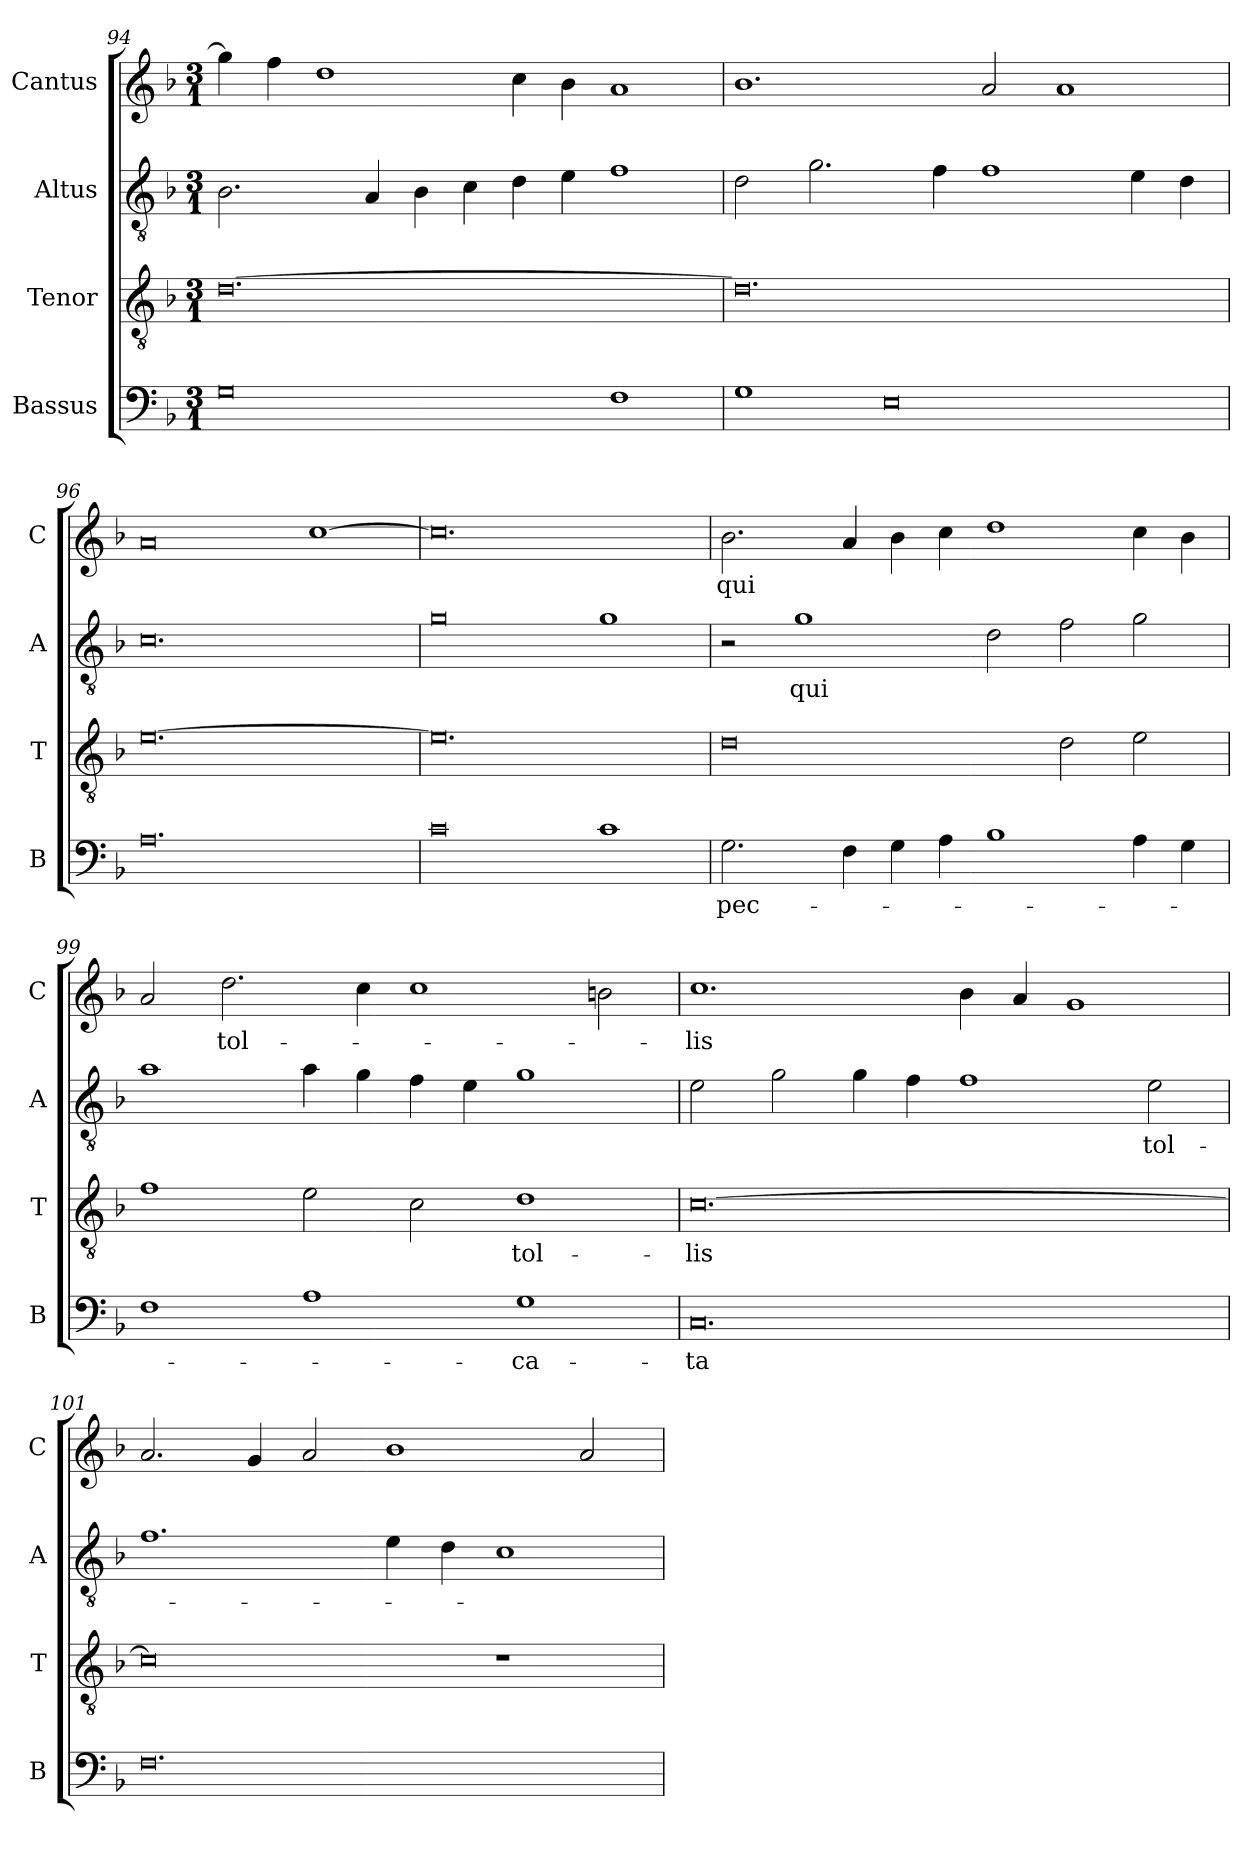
**kern	**text	**kern	**text	**kern	**text	**kern	**text
*part4	*part4	*part3	*part3	*part2	*part2	*part1	*part1
*staff4	*staff4	*staff3	*staff3	*staff2	*staff2	*staff1	*staff1
*I"Bassus	*	*I"Tenor	*	*I"Altus	*	*I"Cantus	*
*I'B	*	*I'T	*	*I'A	*	*I'C	*
*clefF4	*	*clefGv2	*	*clefGv2	*	*clefG2	*
*k[b-]	*	*k[b-]	*	*k[b-]	*	*k[b-]	*
*F:	*	*F:	*	*F:	*	*F:	*
*M3/1	*	*M3/1	*	*M3/1	*	*M3/1	*
=94	=94	=94	=94	=94	=94	=94	=94
0G	.	[0.d	.	2.B-\	.	4gg\]	.
.	.	.	.	.	.	4ff\	.
.	.	.	.	.	.	1dd	.
.	.	.	.	4A/	.	.	.
.	.	.	.	4B-\	.	.	.
.	.	.	.	4c\	.	.	.
.	.	.	.	4d\	.	4cc\	.
.	.	.	.	4e\	.	4b-\	.
1F	.	.	.	1f	.	1a	.
=95	=95	=95	=95	=95	=95	=95	=95
1G	.	0.d]	.	2d\	.	1.b-	.
.	.	.	.	2.g\	.	.	.
0E	.	.	.	.	.	.	.
.	.	.	.	4f\	.	.	.
.	.	.	.	1f	.	2a/	.
.	.	.	.	.	.	1a	.
.	.	.	.	4e\	.	.	.
.	.	.	.	4d\	.	.	.
=96	=96	=96	=96	=96	=96	=96	=96
0.A	.	[0.e	.	0.c	.	0a	.
.	.	.	.	.	.	[1cc	.
=97	=97	=97	=97	=97	=97	=97	=97
0c	.	0.e]	.	0g	.	0.cc]	.
1c	.	.	.	1g	.	.	.
!!LO:LB:g=z
=98	=98	=98	=98	=98	=98	=98	=98
!	!LO:LY:b	!	!	!	!	!	!
!	!	!	!	!	!	!	!LO:LY:b
2.G\	pec-	0d	.	2r	.	2.b-\	qui
!	!	!	!	!	!LO:LY:b	!	!
.	.	.	.	1g	qui	.	.
4F\	.	.	.	.	.	4a/	.
4G\	.	.	.	.	.	4b-\	.
4A\	.	.	.	.	.	4cc\	.
1B-	.	.	.	2d\	.	1dd	.
.	.	2d\	.	2f\	.	.	.
4A\	.	2e\	.	2g\	.	4cc\	.
4G\	.	.	.	.	.	4b-\	.
=99	=99	=99	=99	=99	=99	=99	=99
1F	.	1f	.	1a	.	2a/	.
!	!	!	!	!	!	!	!LO:LY:b
.	.	.	.	.	.	2.dd\	tol-
1A	.	2e\	.	4a\	.	.	.
.	.	.	.	4g\	.	4cc\	.
.	.	2c\	.	4f\	.	1cc	.
.	.	.	.	4e\	.	.	.
!	!LO:LY:b	!	!	!	!	!	!
!	!	!	!LO:LY:b	!	!	!	!
1G	-ca-	1d	tol-	1g	.	.	.
.	.	.	.	.	.	2bn\	.
=100	=100	=100	=100	=100	=100	=100	=100
!	!LO:LY:b	!	!	!	!	!	!
!	!	!	!LO:LY:b	!	!	!	!
!	!	!	!	!	!	!	!LO:LY:b
0.C	-ta	[0.c	-lis	2e\	.	1.cc	-lis
.	.	.	.	2g\	.	.	.
.	.	.	.	4g\	.	.	.
.	.	.	.	4f\	.	.	.
.	.	.	.	1f	.	4b-\	.
.	.	.	.	.	.	4a/	.
.	.	.	.	.	.	1g	.
!	!	!	!	!	!LO:LY:b	!	!
.	.	.	.	2e\	tol-	.	.
=101	=101	=101	=101	=101	=101	=101	=101
0.F	.	0c]	.	1.f	.	2.a/	.
.	.	.	.	.	.	4g/	.
.	.	.	.	.	.	2a/	.
.	.	.	.	4e\	.	1b-	.
.	.	.	.	4d\	.	.	.
.	.	1r	.	1c	.	.	.
.	.	.	.	.	.	2a/	.
=	=	=	=	=	=	=	=
*-	*-	*-	*-	*-	*-	*-	*-
